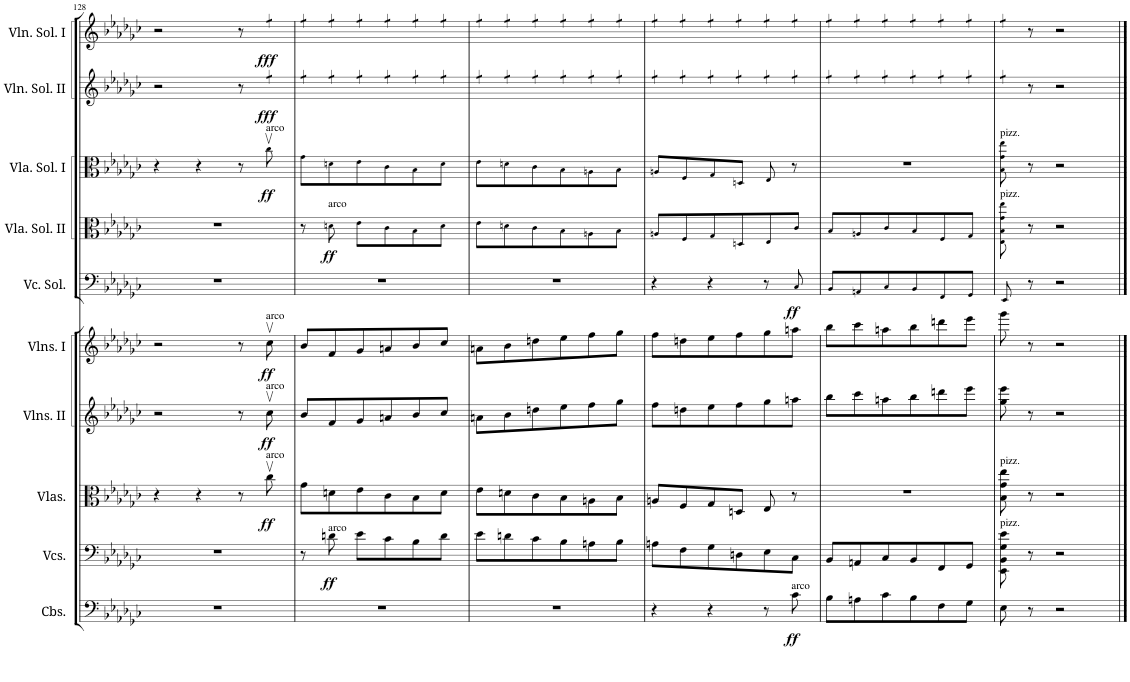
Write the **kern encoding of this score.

**kern	**dynam	**kern	**dynam	**kern	**dynam	**kern	**dynam	**kern	**dynam	**kern	**dynam	**kern	**dynam	**kern	**dynam	**kern	**dynam	**kern	**dynam
*part10	*part10	*part9	*part9	*part8	*part8	*part7	*part7	*part6	*part6	*part5	*part5	*part4	*part4	*part3	*part3	*part2	*part2	*part1	*part1
*staff10	*staff10	*staff9	*staff9	*staff8	*staff8	*staff7	*staff7	*staff6	*staff6	*staff5	*staff5	*staff4	*staff4	*staff3	*staff3	*staff2	*staff2	*staff1	*staff1
*I"Contrabasses	*	*I"Violoncellos	*	*I"Violas	*	*I"Violins II	*	*I"Violins I	*	*I"Violoncello Solo	*	*I"Viola Solo II	*	*I"Viola Solo I	*	*I"Violin Solo II	*	*I"Violin Solo I	*
*I'Cbs.	*	*I'Vcs.	*	*I'Vlas.	*	*I'Vlns. II	*	*I'Vlns. I	*	*I'Vc. Sol.	*	*I'Vla. Sol. II	*	*I'Vla. Sol. I	*	*I'Vln. Sol. II	*	*I'Vln. Sol. I	*
!!LO:PB:g=z
*clefF4	*	*clefF4	*	*clefC3	*	*clefG2	*	*clefG2	*	*clefF4	*	*clefC3	*	*clefC3	*	*clefG2	*	*clefG2	*
*Trd7c12	*	*	*	*	*	*	*	*	*	*	*	*	*	*	*	*	*	*	*
*k[b-e-a-d-g-c-]	*	*k[b-e-a-d-g-c-]	*	*k[b-e-a-d-g-c-]	*	*k[b-e-a-d-g-c-]	*	*k[b-e-a-d-g-c-]	*	*k[b-e-a-d-g-c-]	*	*k[b-e-a-d-g-c-]	*	*k[b-e-a-d-g-c-]	*	*k[b-e-a-d-g-c-]	*	*k[b-e-a-d-g-c-]	*
*M3/4	*	*M3/4	*	*M3/4	*	*M3/4	*	*M3/4	*	*M3/4	*	*M3/4	*	*M3/4	*	*M3/4	*	*M3/4	*
=128	=128	=128	=128	=128	=128	=128	=128	=128	=128	=128	=128	=128	=128	=128	=128	=128	=128	=128	=128
2.r	.	2.r	.	4r	.	2r	.	2r	.	2.r	.	2.r	.	4r	.	2r	.	2r	.
.	.	.	.	4r	.	.	.	.	.	.	.	.	.	4r	.	.	.	.	.
.	.	.	.	8r	.	8r	.	8r	.	.	.	.	.	8r	.	8r	.	8r	.
!	!	!	!	!	!	!	!	!	!	!	!	!	!	!LO:TX:a:t=arco	!	!	!	!	!
!	!	!	!	!	!	!	!	!LO:TX:a:t=arco	!	!	!	!	!	!	!	!	!	!	!
!	!	!	!	!	!	!LO:TX:a:t=arco	!	!	!	!	!	!	!	!	!	!	!	!	!
!	!	!	!	!LO:TX:a:t=arco	!	!	!	!	!	!	!	!	!	!	!	!	!	!	!
!	!	!	!	!	!LO:DY:b	!	!LO:DY:b	!	!LO:DY:b	!	!	!	!	!	!LO:DY:b	!	!LO:DY:b	!	!LO:DY:b
.	.	.	.	8cc-v\	ff	8cc-v\	ff	8cc-v\	ff	.	.	.	.	8cc-v\	ff	8ryy	fff	8ryy	fff
=129	=129	=129	=129	=129	=129	=129	=129	=129	=129	=129	=129	=129	=129	=129	=129	=129	=129	=129	=129
2.r	.	8r	.	8g-\L	.	8b-/L	.	8b-/L	.	2.r	.	8r	.	8g-\L	.	8ryy	.	8ryy	.
!	!	!	!	!	!	!	!	!	!	!	!	!LO:TX:a:t=arco	!	!	!	!	!	!	!
!	!	!LO:TX:a:t=arco	!	!	!	!	!	!	!	!	!	!	!	!	!	!	!	!	!
!	!	!	!LO:DY:b	!	!	!	!	!	!	!	!	!	!LO:DY:b	!	!	!	!	!	!
.	.	8dn\	ff	8dn\	.	8f/	.	8f/	.	.	.	8dn\	ff	8dn\	.	8ryy	.	8ryy	.
.	.	8e-\L	.	8e-\	.	8g-/	.	8g-/	.	.	.	8e-\L	.	8e-\	.	8ryy	.	8ryy	.
.	.	8c-\	.	8c-\	.	8an/	.	8an/	.	.	.	8c-\	.	8c-\	.	8ryy	.	8ryy	.
.	.	8B-\	.	8B-\	.	8b-/	.	8b-/	.	.	.	8B-\	.	8B-\	.	8ryy	.	8ryy	.
.	.	8d\J	.	8d\J	.	8cc-/J	.	8cc-/J	.	.	.	8d\J	.	8d\J	.	8ryy	.	8ryy	.
=130	=130	=130	=130	=130	=130	=130	=130	=130	=130	=130	=130	=130	=130	=130	=130	=130	=130	=130	=130
2.r	.	8e-\L	.	8e-\L	.	8an\L	.	8an\L	.	2.r	.	8e-\L	.	8e-\L	.	8ryy	.	8ryy	.
.	.	8dn\	.	8dn\	.	8b-\	.	8b-\	.	.	.	8dn\	.	8dn\	.	8ryy	.	8ryy	.
.	.	8c-\	.	8c-\	.	8ddn\	.	8ddn\	.	.	.	8c-\	.	8c-\	.	8ryy	.	8ryy	.
.	.	8B-\	.	8B-\	.	8ee-\	.	8ee-\	.	.	.	8B-\	.	8B-\	.	8ryy	.	8ryy	.
.	.	8An\	.	8An\	.	8ff\	.	8ff\	.	.	.	8An\	.	8An\	.	8ryy	.	8ryy	.
.	.	8B-\J	.	8B-\J	.	8gg-\J	.	8gg-\J	.	.	.	8B-\J	.	8B-\J	.	8ryy	.	8ryy	.
=131	=131	=131	=131	=131	=131	=131	=131	=131	=131	=131	=131	=131	=131	=131	=131	=131	=131	=131	=131
4r	.	8An\L	.	8An/L	.	8ff\L	.	8ff\L	.	4r	.	8An/L	.	8An/L	.	8ryy	.	8ryy	.
.	.	8F\	.	8F/	.	8ddn\	.	8ddn\	.	.	.	8F/	.	8F/	.	8ryy	.	8ryy	.
4r	.	8G-\	.	8G-/	.	8ee-\	.	8ee-\	.	4r	.	8G-/	.	8G-/	.	8ryy	.	8ryy	.
.	.	8Dn\	.	8Dn/J	.	8ff\	.	8ff\	.	.	.	8Dn/	.	8Dn/J	.	8ryy	.	8ryy	.
8r	.	8E-\	.	8E-/	.	8gg-\	.	8gg-\	.	8r	.	8E-/	.	8E-/	.	8ryy	.	8ryy	.
!LO:TX:a:t=arco	!	!	!	!	!	!	!	!	!	!	!	!	!	!	!	!	!	!	!
!	!LO:DY:b	!	!	!	!	!	!	!	!	!	!LO:DY:b	!	!	!	!	!	!	!	!
8c-\	ff	8C-\J	.	8r	.	8aan\J	.	8aan\J	.	8C-/	ff	8c-/J	.	8r	.	8ryy	.	8ryy	.
=132	=132	=132	=132	=132	=132	=132	=132	=132	=132	=132	=132	=132	=132	=132	=132	=132	=132	=132	=132
8B-\L	.	8BB-/L	.	2.r	.	8bb-\L	.	8bb-\L	.	8BB-/L	.	8B-/L	.	2.r	.	8ryy	.	8ryy	.
8An\	.	8AAn/	.	.	.	8ccc-\	.	8ccc-\	.	8AAn/	.	8An/	.	.	.	8ryy	.	8ryy	.
8c-\	.	8C-/	.	.	.	8aan\	.	8aan\	.	8C-/	.	8c-/	.	.	.	8ryy	.	8ryy	.
8B-\	.	8BB-/	.	.	.	8bb-\	.	8bb-\	.	8BB-/	.	8B-/	.	.	.	8ryy	.	8ryy	.
8F\	.	8FF/	.	.	.	8dddn\	.	8dddn\	.	8FF/	.	8F/	.	.	.	8ryy	.	8ryy	.
8G-\J	.	8GG-/J	.	.	.	8eee-\J	.	8eee-\J	.	8GG-/J	.	8G-/J	.	.	.	8ryy	.	8ryy	.
=133	=133	=133	=133	=133	=133	=133	=133	=133	=133	=133	=133	=133	=133	=133	=133	=133	=133	=133	=133
!	!	!	!	!	!	!	!	!	!	!	!	!	!	!LO:TX:a:t=pizz.	!	!	!	!	!
!	!	!	!	!	!	!	!	!	!	!	!	!LO:TX:a:t=pizz.	!	!	!	!	!	!	!
!	!	!	!	!LO:TX:a:t=pizz.	!	!	!	!	!	!	!	!	!	!	!	!	!	!	!
!	!	!LO:TX:a:t=pizz.	!	!	!	!	!	!	!	!	!	!	!	!	!	!	!	!	!
8E-\	.	8EE-\ 8BB-\ 8G-\ 8e-\	.	8B-\ 8g-\ 8ee-\	.	8gg-\ 8eee-\	.	8ggg-\	.	8EE-/	.	8E-\ 8B-\ 8g-\ 8ee-\	.	8B-\ 8g-\ 8ee-\	.	8ryy	.	8ryy	.
8r	.	8r	.	8r	.	8r	.	8r	.	8r	.	8r	.	8r	.	8r	.	8r	.
2r	.	2r	.	2r	.	2r	.	2r	.	2r	.	2r	.	2r	.	2r	.	2r	.
==	==	==	==	==	==	==	==	==	==	==	==	==	==	==	==	==	==	==	==
*-	*-	*-	*-	*-	*-	*-	*-	*-	*-	*-	*-	*-	*-	*-	*-	*-	*-	*-	*-
